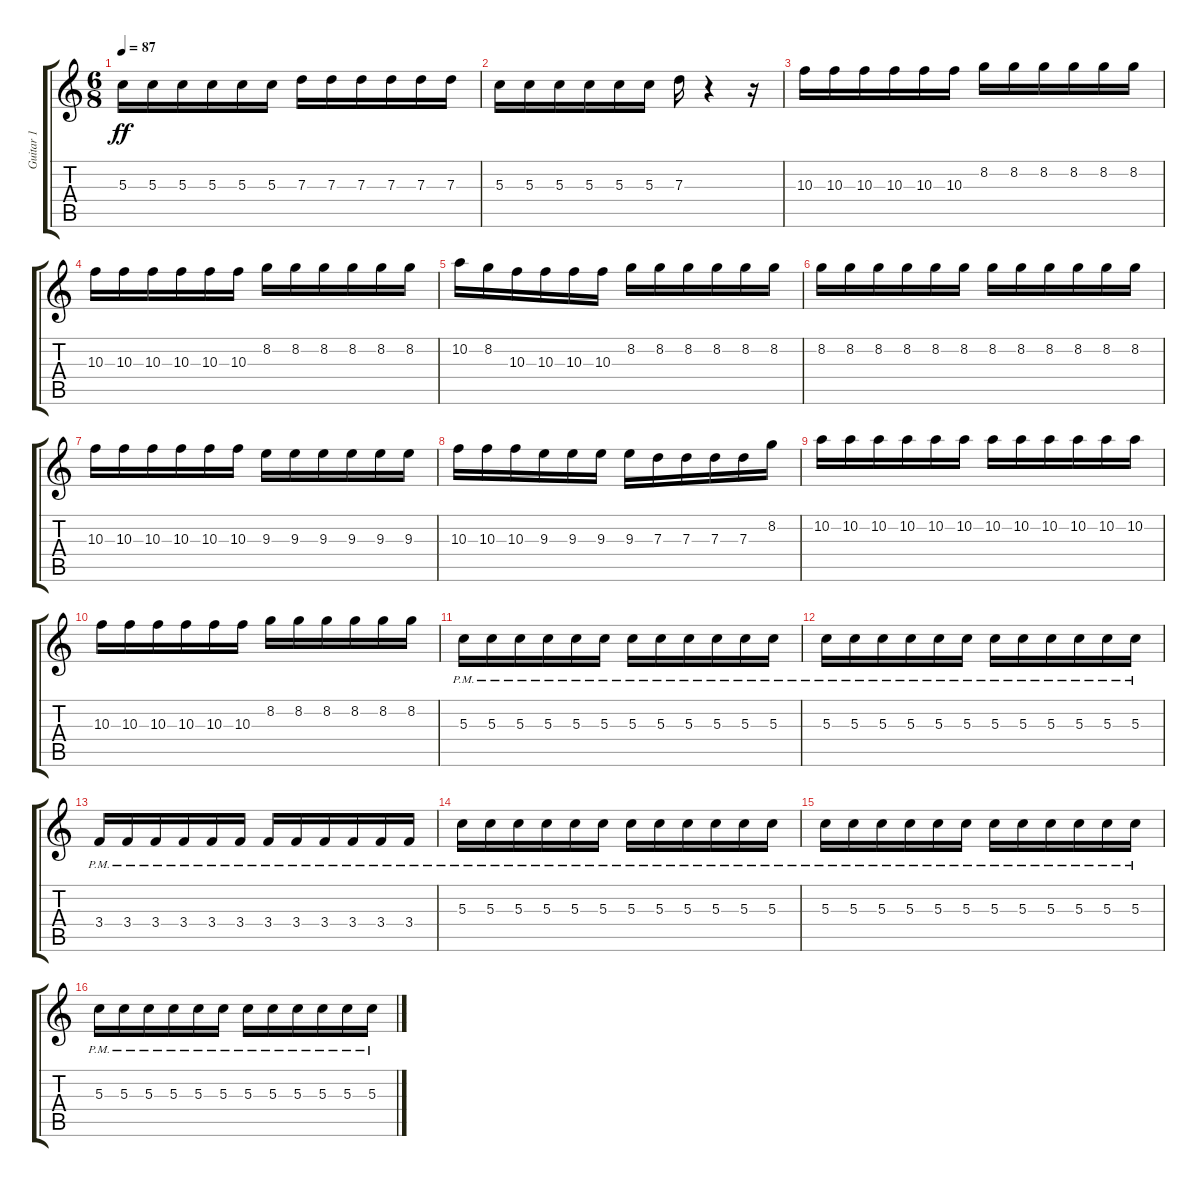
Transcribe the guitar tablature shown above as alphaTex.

\track ("Guitar 1" "Guitar 1") {instrument distortionguitar}
\staff {score tabs}
\tuning (E4 B3 G3 D3 A2 E2) {hide}
\ts (6 8)
\tempo 87
\clef g2
\ks c
5.3.16{dy ff} 5.3.16 5.3.16 5.3.16 5.3.16 5.3.16 7.3.16 7.3.16 7.3.16 7.3.16 7.3.16 7.3.16 |
5.3.16 5.3.16 5.3.16 5.3.16 5.3.16 5.3.16 7.3.16 r.4 r.16 |
10.3.16 10.3.16 10.3.16 10.3.16 10.3.16 10.3.16 8.2.16 8.2.16 8.2.16 8.2.16 8.2.16 8.2.16 |
10.3.16 10.3.16 10.3.16 10.3.16 10.3.16 10.3.16 8.2.16 8.2.16 8.2.16 8.2.16 8.2.16 8.2.16 |
10.2.16 8.2.16 10.3.16 10.3.16 10.3.16 10.3.16 8.2.16 8.2.16 8.2.16 8.2.16 8.2.16 8.2.16 |
8.2.16 8.2.16 8.2.16 8.2.16 8.2.16 8.2.16 8.2.16 8.2.16 8.2.16 8.2.16 8.2.16 8.2.16 |
10.3.16 10.3.16 10.3.16 10.3.16 10.3.16 10.3.16 9.3.16 9.3.16 9.3.16 9.3.16 9.3.16 9.3.16 |
10.3.16 10.3.16 10.3.16 9.3.16 9.3.16 9.3.16 9.3.16 7.3.16 7.3.16 7.3.16 7.3.16 8.2.16 |
10.2.16 10.2.16 10.2.16 10.2.16 10.2.16 10.2.16 10.2.16 10.2.16 10.2.16 10.2.16 10.2.16 10.2.16 |
10.3.16 10.3.16 10.3.16 10.3.16 10.3.16 10.3.16 8.2.16 8.2.16 8.2.16 8.2.16 8.2.16 8.2.16 |
5.3{pm}.16 5.3{pm}.16 5.3{pm}.16 5.3{pm}.16 5.3{pm}.16 5.3{pm}.16 5.3{pm}.16 5.3{pm}.16 5.3{pm}.16 5.3{pm}.16 5.3{pm}.16 5.3{pm}.16 |
5.3{pm}.16 5.3{pm}.16 5.3{pm}.16 5.3{pm}.16 5.3{pm}.16 5.3{pm}.16 5.3{pm}.16 5.3{pm}.16 5.3{pm}.16 5.3{pm}.16 5.3{pm}.16 5.3{pm}.16 |
3.4{pm}.16 3.4{pm}.16 3.4{pm}.16 3.4{pm}.16 3.4{pm}.16 3.4{pm}.16 3.4{pm}.16 3.4{pm}.16 3.4{pm}.16 3.4{pm}.16 3.4{pm}.16 3.4{pm}.16 |
5.3{pm}.16 5.3{pm}.16 5.3{pm}.16 5.3{pm}.16 5.3{pm}.16 5.3{pm}.16 5.3{pm}.16 5.3{pm}.16 5.3{pm}.16 5.3{pm}.16 5.3{pm}.16 5.3{pm}.16 |
5.3{pm}.16 5.3{pm}.16 5.3{pm}.16 5.3{pm}.16 5.3{pm}.16 5.3{pm}.16 5.3{pm}.16 5.3{pm}.16 5.3{pm}.16 5.3{pm}.16 5.3{pm}.16 5.3{pm}.16 |
5.3{pm}.16 5.3{pm}.16 5.3{pm}.16 5.3{pm}.16 5.3{pm}.16 5.3{pm}.16 5.3{pm}.16 5.3{pm}.16 5.3{pm}.16 5.3{pm}.16 5.3{pm}.16 5.3{pm}.16
